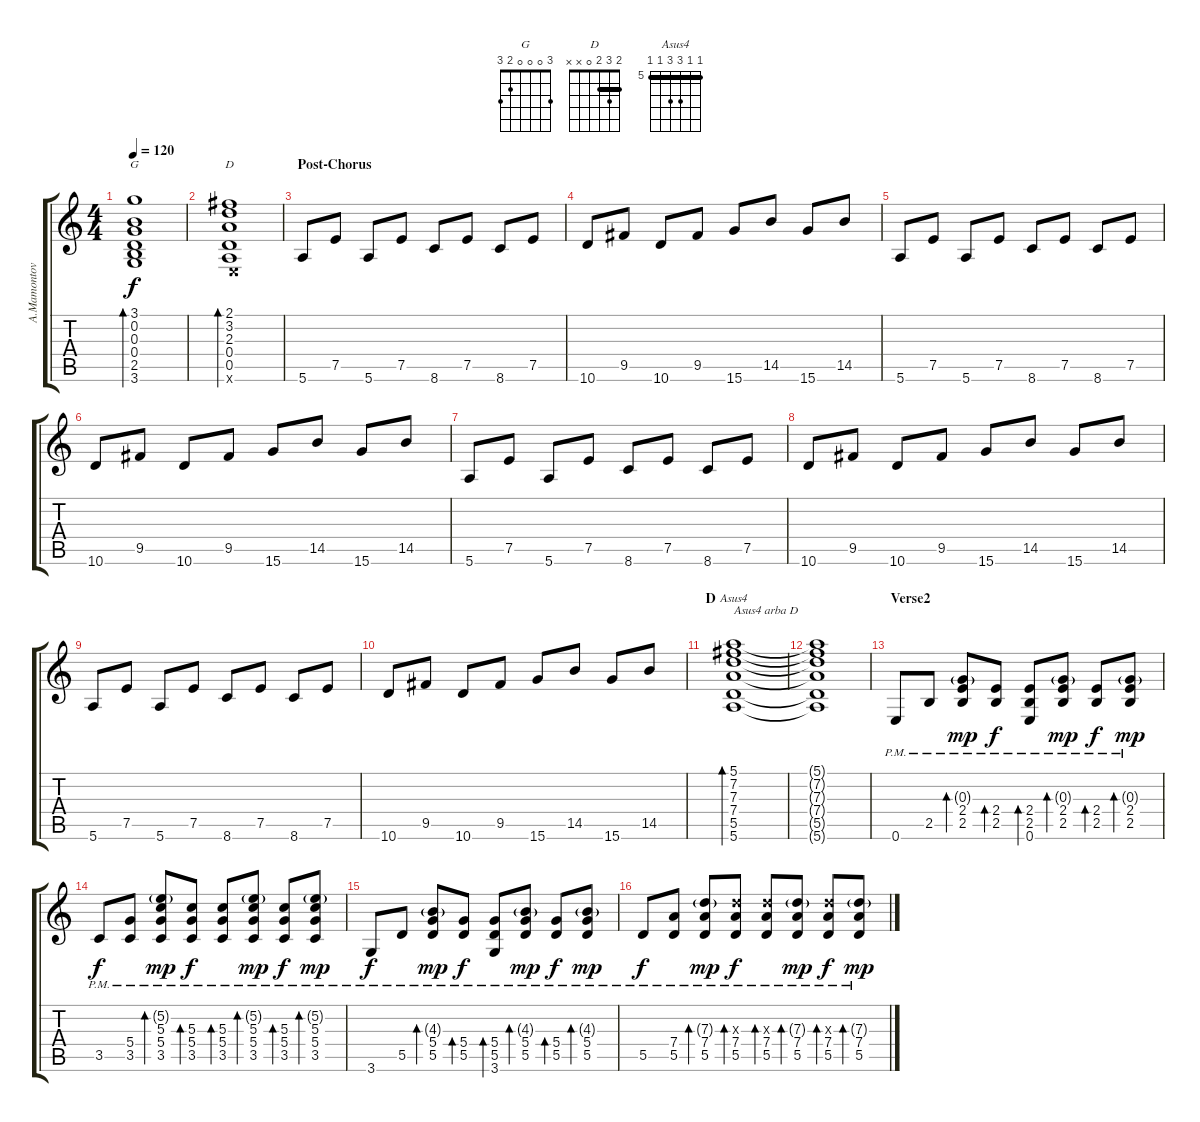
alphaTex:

\track ("A.Mamontovas" "A.Mamontov") {instrument electricguitarmuted}
\staff {score tabs}
\tuning (E4 B3 G3 D3 A2 E2) {hide}
\chord ("G" 3 0 0 0 2 3)
\chord ("D" 2 3 2 0 x x) {barre 2}
\chord ("Asus4" 5 5 7 7 5 5) {firstfret 5 barre 5}
\ts (4 4)
\tempo 120
\clef g2
\ks c
(3.1 0.2 0.3 0.4 2.5 3.6).1{bd 240 ch "G" dy f instrument electricguitarclean} |
(2.1 3.2 2.3 0.4 0.5 0.6{x}).1{bd 240 ch "D" instrument electricguitarclean} |
\section ("" "Post-Chorus")
5.6.8{volume 11 instrument electricguitarmuted} 7.5.8 5.6.8 7.5.8 8.6.8 7.5.8 8.6.8 7.5.8 |
10.6.8 9.5.8 10.6.8 9.5.8 15.6.8 14.5.8 15.6.8 14.5.8 |
5.6.8 7.5.8 5.6.8 7.5.8 8.6.8 7.5.8 8.6.8 7.5.8 |
10.6.8 9.5.8 10.6.8 9.5.8 15.6.8 14.5.8 15.6.8 14.5.8 |
5.6.8 7.5.8 5.6.8 7.5.8 8.6.8 7.5.8 8.6.8 7.5.8 |
10.6.8 9.5.8 10.6.8 9.5.8 15.6.8 14.5.8 15.6.8 14.5.8 |
5.6.8 7.5.8 5.6.8 7.5.8 8.6.8 7.5.8 8.6.8 7.5.8 |
10.6.8 9.5.8 10.6.8 9.5.8 15.6.8 14.5.8 15.6.8 14.5.8 |
\section ("" "D")
(5.1 7.2 7.3 7.4 5.5 5.6).1{bd 240 ch "Asus4" txt "Asus4 arba D" volume 13} |
(5.1{t} 7.2{t} 7.3{t} 7.4{t} 5.5{t} 5.6{t}).1 |
\section ("" "Verse2")
0.6{pm}.8 2.5{pm}.8 (0.3{g} 2.4{pm} 2.5{pm}).8{bd 60 dy mp} (2.4{pm} 2.5{pm}).8{bd 60 dy f} (2.4{pm} 2.5{pm} 0.6{pm}).8{bd 60} (0.3{g} 2.4{pm} 2.5{pm}).8{bd 60 dy mp} (2.4{pm} 2.5{pm}).8{bd 60 dy f} (0.3{g} 2.4{pm} 2.5{pm}).8{bd 60 dy mp} |
3.5{pm}.8{dy f} (5.4{pm} 3.5{pm}).8 (5.2{g} 5.3{pm} 5.4{pm} 3.5{pm}).8{bd 60 dy mp} (5.3{pm} 5.4{pm} 3.5{pm}).8{bd 60 dy f} (5.3{pm} 5.4{pm} 3.5{pm}).8{bd 60} (5.2{g} 5.3{pm} 5.4{pm} 3.5{pm}).8{bd 60 dy mp} (5.3{pm} 5.4{pm} 3.5{pm}).8{bd 60 dy f} (5.2{g} 5.3{pm} 5.4{pm} 3.5{pm}).8{bd 60 dy mp} |
3.6{pm}.8{dy f} 5.5{pm}.8 (4.3{g} 5.4{pm} 5.5{pm}).8{bd 60 dy mp} (5.4{pm} 5.5{pm}).8{bd 60 dy f} (5.4{pm} 5.5{pm} 3.6{pm}).8{bd 60} (4.3{g} 5.4{pm} 5.5{pm}).8{bd 60 dy mp} (5.4{pm} 5.5{pm}).8{bd 60 dy f} (4.3{g} 5.4{pm} 5.5{pm}).8{bd 60 dy mp} |
5.5{pm}.8{dy f} (7.4{pm} 5.5{pm}).8 (7.3{g} 7.4{pm} 5.5{pm}).8{bd 60 dy mp} (7.3{x} 7.4{pm} 5.5{pm}).8{bd 60 dy f} (7.3{x} 7.4{pm} 5.5{pm}).8{bd 60} (7.3{g} 7.4{pm} 5.5{pm}).8{bd 60 dy mp} (7.3{x} 7.4{pm} 5.5{pm}).8{bd 60 dy f} (7.3{g} 7.4{pm} 5.5{pm}).8{bd 60 dy mp}
